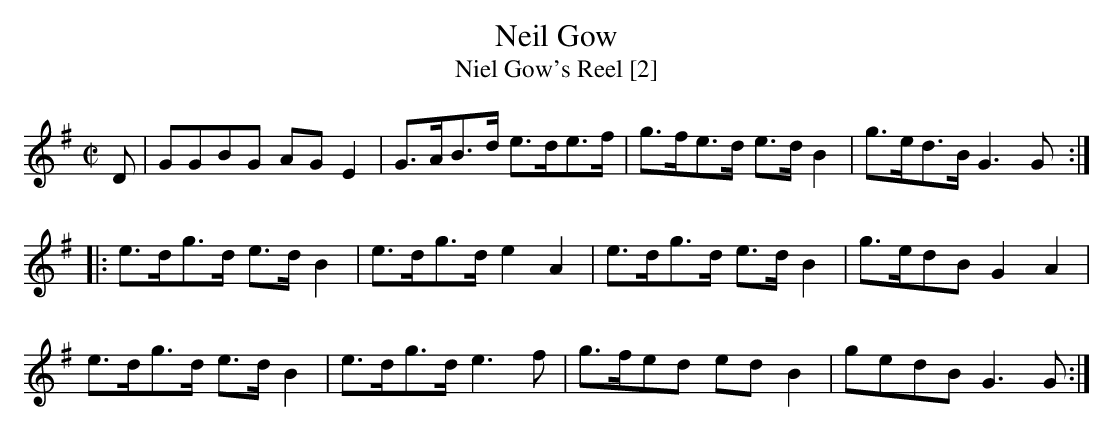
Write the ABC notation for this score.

X:1
T:Neil Gow
T:Niel Gow's Reel [2]
M:C|
L:1/8
K:G
D|GGBG AG E2|G>AB>d e>de>f|g>fe>d e>d B2|g>ed>B G3G:|
|:e>dg>d e>d B2|e>dg>d e2 A2|e>dg>d e>d B2|g>edB G2A2|
e>dg>d e>d B2|e>dg>d e3f|g>fed ed B2|gedB G3G:|
